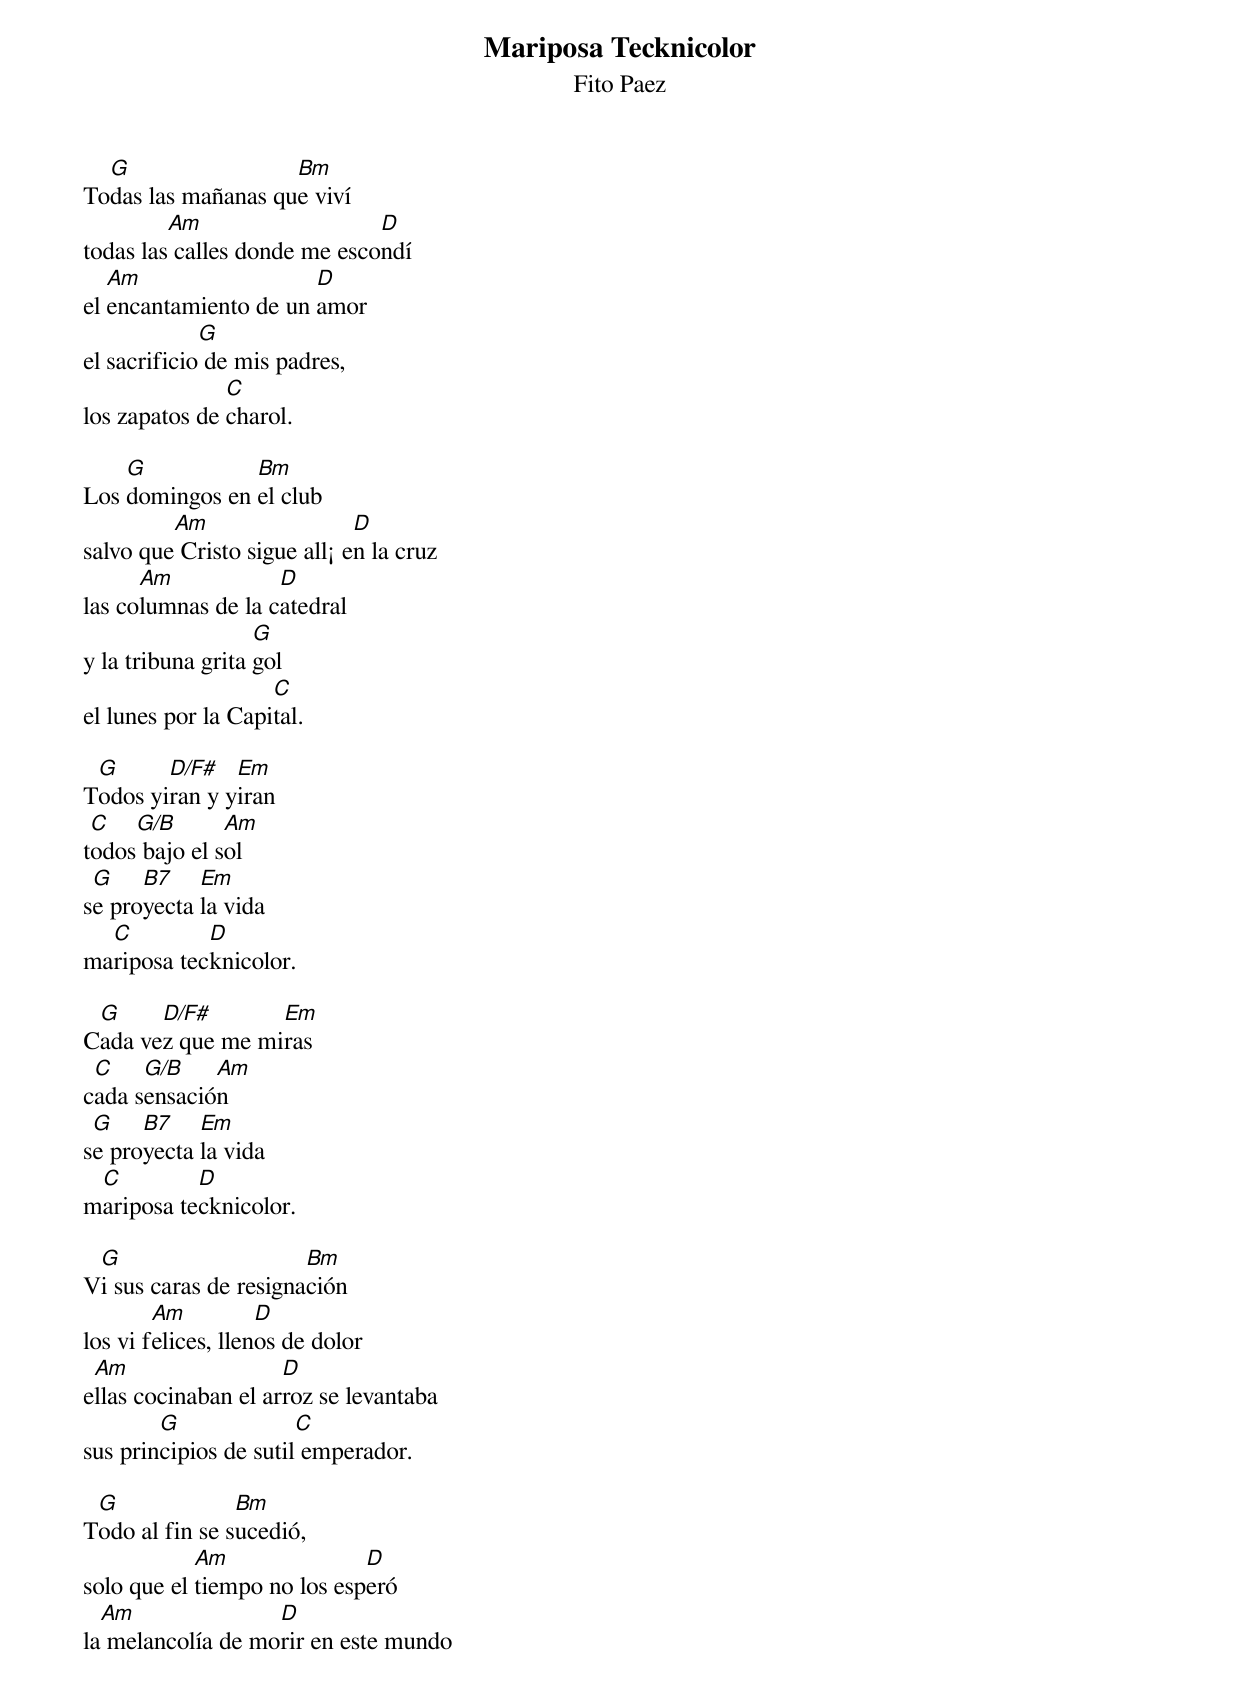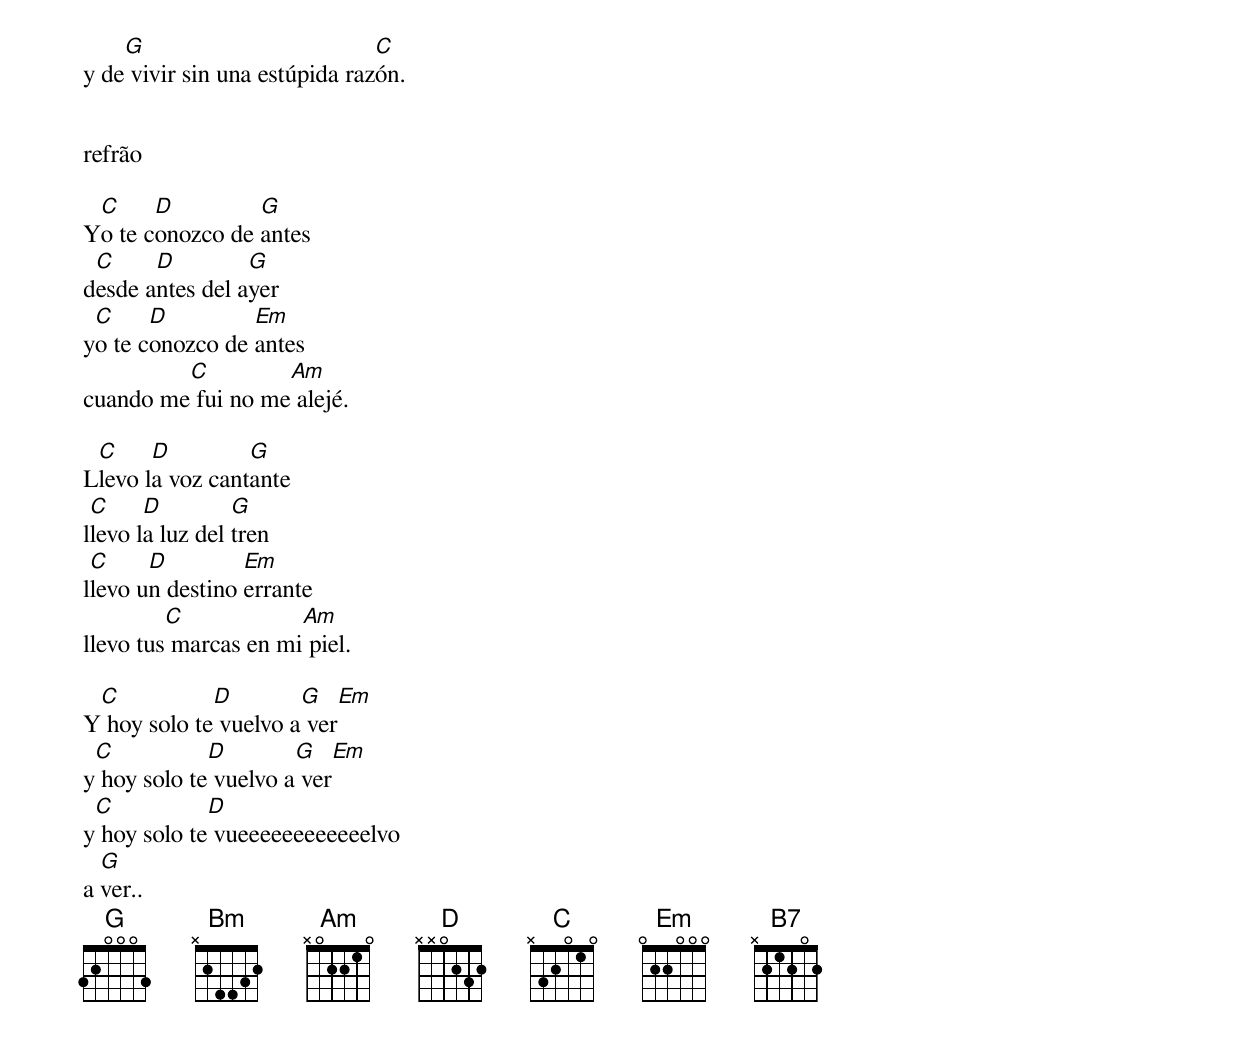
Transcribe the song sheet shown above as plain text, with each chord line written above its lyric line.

Mariposa Tecknicolor
Fito Paez

  G                 Bm
Todas las mañanas que viví
         Am                   D
todas las calles donde me escondí
   Am                  D
el encantamiento de un amor
             G
el sacrificio de mis padres,
               C
los zapatos de charol.

    G           Bm
Los domingos en el club
         Am                  D
salvo que Cristo sigue all¡ en la cruz
      Am            D
las columnas de la catedral
                   G
y la tribuna grita gol
                    C
el lunes por la Capital.

 G      D/F#   Em
Todos yiran y yiran
 C   G/B       Am
todos bajo el sol
 G    B7    Em
se proyecta la vida
  C         D
mariposa tecknicolor.

 G     D/F#       Em
Cada vez que me miras
 C    G/B    Am
cada sensación
 G    B7    Em
se proyecta la vida
 C         D
mariposa tecknicolor.

 G                     Bm
Vi sus caras de resignación
        Am          D
los vi felices, llenos de dolor
 Am                  D
ellas cocinaban el arroz se levantaba
        G              C
sus principios de sutil emperador.

 G              Bm
Todo al fin se sucedió,
            Am               D
solo que el tiempo no los esperó
  Am               D
la melancolía de morir en este mundo
    G                          C
y de vivir sin una estúpida razón.


refrão

 C     D         G
Yo te conozco de antes
 C     D         G
desde antes del ayer
 C     D         Em
yo te conozco de antes
         C         Am
cuando me fui no me alejé.

 C     D         G
Llevo la voz cantante
 C     D         G
llevo la luz del tren
 C     D         Em
llevo un destino errante
         C            Am
llevo tus marcas en mi piel.

 C           D        G     Em
Y hoy solo te vuelvo a ver
 C           D        G     Em
y hoy solo te vuelvo a ver
 C           D
y hoy solo te vueeeeeeeeeeeelvo
  G
a ver..
